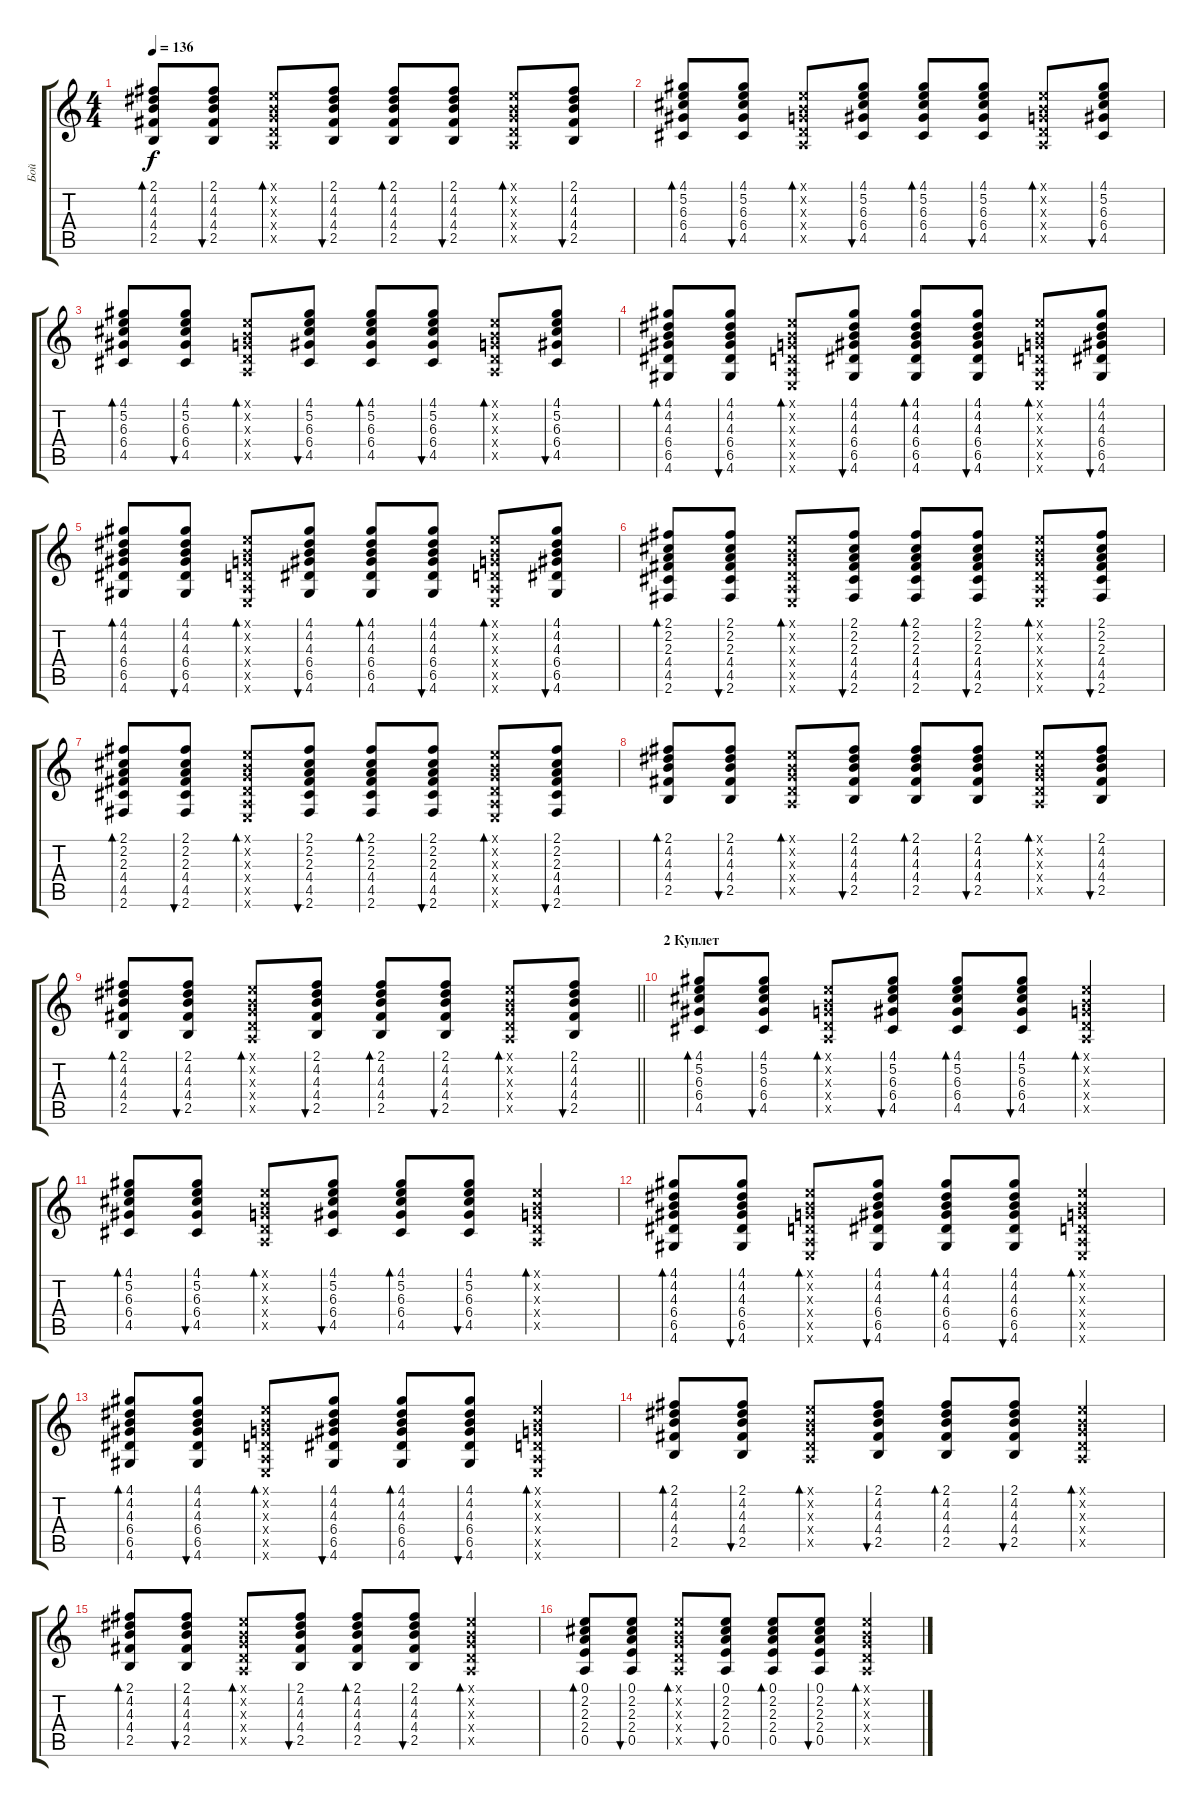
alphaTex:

\track ("Бой" "Бой") {instrument electricguitarclean}
\staff {score tabs}
\tuning (E4 B3 G3 D3 A2 E2) {hide}
\ts (4 4)
\tempo 136
\clef g2
\ks c
(2.1 4.2 4.3 4.4 2.5).8{bd 60 dy f} (2.1 4.2 4.3 4.4 2.5).8{bu 60} (0.1{x} 0.2{x} 0.3{x} 0.4{x} 0.5{x}).8{bd 60} (2.1 4.2 4.3 4.4 2.5).8{bu 60} (2.1 4.2 4.3 4.4 2.5).8{bd 60} (2.1 4.2 4.3 4.4 2.5).8{bu 60} (0.1{x} 0.2{x} 0.3{x} 0.4{x} 0.5{x}).8{bd 60} (2.1 4.2 4.3 4.4 2.5).8{bu 60} |
(4.1 5.2 6.3 6.4 4.5).8{bd 60} (4.1 5.2 6.3 6.4 4.5).8{bu 60} (0.1{x} 0.2{x} 0.3{x} 0.4{x} 0.5{x}).8{bd 60} (4.1 5.2 6.3 6.4 4.5).8{bu 60} (4.1 5.2 6.3 6.4 4.5).8{bd 60} (4.1 5.2 6.3 6.4 4.5).8{bu 60} (0.1{x} 0.2{x} 0.3{x} 0.4{x} 0.5{x}).8{bd 60} (4.1 5.2 6.3 6.4 4.5).8{bu 60} |
(4.1 5.2 6.3 6.4 4.5).8{bd 60} (4.1 5.2 6.3 6.4 4.5).8{bu 60} (0.1{x} 0.2{x} 0.3{x} 0.4{x} 0.5{x}).8{bd 60} (4.1 5.2 6.3 6.4 4.5).8{bu 60} (4.1 5.2 6.3 6.4 4.5).8{bd 60} (4.1 5.2 6.3 6.4 4.5).8{bu 60} (0.1{x} 0.2{x} 0.3{x} 0.4{x} 0.5{x}).8{bd 60} (4.1 5.2 6.3 6.4 4.5).8{bu 60} |
(4.1 4.2 4.3 6.4 6.5 4.6).8{bd 60} (4.1 4.2 4.3 6.4 6.5 4.6).8{bu 60} (0.1{x} 0.2{x} 0.3{x} 0.4{x} 0.5{x} 0.6{x}).8{bd 60} (4.1 4.2 4.3 6.4 6.5 4.6).8{bu 60} (4.1 4.2 4.3 6.4 6.5 4.6).8{bd 60} (4.1 4.2 4.3 6.4 6.5 4.6).8{bu 60} (0.1{x} 0.2{x} 0.3{x} 0.4{x} 0.5{x} 0.6{x}).8{bd 60} (4.1 4.2 4.3 6.4 6.5 4.6).8{bu 60} |
(4.1 4.2 4.3 6.4 6.5 4.6).8{bd 60} (4.1 4.2 4.3 6.4 6.5 4.6).8{bu 60} (0.1{x} 0.2{x} 0.3{x} 0.4{x} 0.5{x} 0.6{x}).8{bd 60} (4.1 4.2 4.3 6.4 6.5 4.6).8{bu 60} (4.1 4.2 4.3 6.4 6.5 4.6).8{bd 60} (4.1 4.2 4.3 6.4 6.5 4.6).8{bu 60} (0.1{x} 0.2{x} 0.3{x} 0.4{x} 0.5{x} 0.6{x}).8{bd 60} (4.1 4.2 4.3 6.4 6.5 4.6).8{bu 60} |
(2.1 2.2 2.3 4.4 4.5 2.6).8{bd 60} (2.1 2.2 2.3 4.4 4.5 2.6).8{bu 60} (0.1{x} 0.2{x} 0.3{x} 0.4{x} 0.5{x} 0.6{x}).8{bd 60} (2.1 2.2 2.3 4.4 4.5 2.6).8{bu 60} (2.1 2.2 2.3 4.4 4.5 2.6).8{bd 60} (2.1 2.2 2.3 4.4 4.5 2.6).8{bu 60} (0.1{x} 0.2{x} 0.3{x} 0.4{x} 0.5{x} 0.6{x}).8{bd 60} (2.1 2.2 2.3 4.4 4.5 2.6).8{bu 60} |
(2.1 2.2 2.3 4.4 4.5 2.6).8{bd 60} (2.1 2.2 2.3 4.4 4.5 2.6).8{bu 60} (0.1{x} 0.2{x} 0.3{x} 0.4{x} 0.5{x} 0.6{x}).8{bd 60} (2.1 2.2 2.3 4.4 4.5 2.6).8{bu 60} (2.1 2.2 2.3 4.4 4.5 2.6).8{bd 60} (2.1 2.2 2.3 4.4 4.5 2.6).8{bu 60} (0.1{x} 0.2{x} 0.3{x} 0.4{x} 0.5{x} 0.6{x}).8{bd 60} (2.1 2.2 2.3 4.4 4.5 2.6).8{bu 60} |
(2.1 4.2 4.3 4.4 2.5).8{bd 60} (2.1 4.2 4.3 4.4 2.5).8{bu 60} (0.1{x} 0.2{x} 0.3{x} 0.4{x} 0.5{x}).8{bd 60} (2.1 4.2 4.3 4.4 2.5).8{bu 60} (2.1 4.2 4.3 4.4 2.5).8{bd 60} (2.1 4.2 4.3 4.4 2.5).8{bu 60} (0.1{x} 0.2{x} 0.3{x} 0.4{x} 0.5{x}).8{bd 60} (2.1 4.2 4.3 4.4 2.5).8{bu 60} |
\barLineRight lightlight
(2.1 4.2 4.3 4.4 2.5).8{bd 60} (2.1 4.2 4.3 4.4 2.5).8{bu 60} (0.1{x} 0.2{x} 0.3{x} 0.4{x} 0.5{x}).8{bd 60} (2.1 4.2 4.3 4.4 2.5).8{bu 60} (2.1 4.2 4.3 4.4 2.5).8{bd 60} (2.1 4.2 4.3 4.4 2.5).8{bu 60} (0.1{x} 0.2{x} 0.3{x} 0.4{x} 0.5{x}).8{bd 60} (2.1 4.2 4.3 4.4 2.5).8{bu 60} |
\section ("" "2 Куплет")
(4.1 5.2 6.3 6.4 4.5).8{bd 60} (4.1 5.2 6.3 6.4 4.5).8{bu 60} (0.1{x} 0.2{x} 0.3{x} 0.4{x} 0.5{x}).8{bd 60} (4.1 5.2 6.3 6.4 4.5).8{bu 60} (4.1 5.2 6.3 6.4 4.5).8{bd 60} (4.1 5.2 6.3 6.4 4.5).8{bu 60} (0.1{x} 0.2{x} 0.3{x} 0.4{x} 0.5{x}).4{bd 60} |
(4.1 5.2 6.3 6.4 4.5).8{bd 60} (4.1 5.2 6.3 6.4 4.5).8{bu 60} (0.1{x} 0.2{x} 0.3{x} 0.4{x} 0.5{x}).8{bd 60} (4.1 5.2 6.3 6.4 4.5).8{bu 60} (4.1 5.2 6.3 6.4 4.5).8{bd 60} (4.1 5.2 6.3 6.4 4.5).8{bu 60} (0.1{x} 0.2{x} 0.3{x} 0.4{x} 0.5{x}).4{bd 60} |
(4.1 4.2 4.3 6.4 6.5 4.6).8{bd 60} (4.1 4.2 4.3 6.4 6.5 4.6).8{bu 60} (0.1{x} 0.2{x} 0.3{x} 0.4{x} 0.5{x} 0.6{x}).8{bd 60} (4.1 4.2 4.3 6.4 6.5 4.6).8{bu 60} (4.1 4.2 4.3 6.4 6.5 4.6).8{bd 60} (4.1 4.2 4.3 6.4 6.5 4.6).8{bu 60} (0.1{x} 0.2{x} 0.3{x} 0.4{x} 0.5{x} 0.6{x}).4{bd 60} |
(4.1 4.2 4.3 6.4 6.5 4.6).8{bd 60} (4.1 4.2 4.3 6.4 6.5 4.6).8{bu 60} (0.1{x} 0.2{x} 0.3{x} 0.4{x} 0.5{x} 0.6{x}).8{bd 60} (4.1 4.2 4.3 6.4 6.5 4.6).8{bu 60} (4.1 4.2 4.3 6.4 6.5 4.6).8{bd 60} (4.1 4.2 4.3 6.4 6.5 4.6).8{bu 60} (0.1{x} 0.2{x} 0.3{x} 0.4{x} 0.5{x} 0.6{x}).4{bd 60} |
(2.1 4.2 4.3 4.4 2.5).8{bd 60} (2.1 4.2 4.3 4.4 2.5).8{bu 60} (0.1{x} 0.2{x} 0.3{x} 0.4{x} 0.5{x}).8{bd 60} (2.1 4.2 4.3 4.4 2.5).8{bu 60} (2.1 4.2 4.3 4.4 2.5).8{bd 60} (2.1 4.2 4.3 4.4 2.5).8{bu 60} (0.1{x} 0.2{x} 0.3{x} 0.4{x} 0.5{x}).4{bd 60} |
(2.1 4.2 4.3 4.4 2.5).8{bd 60} (2.1 4.2 4.3 4.4 2.5).8{bu 60} (0.1{x} 0.2{x} 0.3{x} 0.4{x} 0.5{x}).8{bd 60} (2.1 4.2 4.3 4.4 2.5).8{bu 60} (2.1 4.2 4.3 4.4 2.5).8{bd 60} (2.1 4.2 4.3 4.4 2.5).8{bu 60} (0.1{x} 0.2{x} 0.3{x} 0.4{x} 0.5{x}).4{bd 60} |
(0.1 2.2 2.3 2.4 0.5).8{bd 60} (0.1 2.2 2.3 2.4 0.5).8{bu 60} (0.1{x} 0.2{x} 0.3{x} 0.4{x} 0.5{x}).8{bd 60} (0.1 2.2 2.3 2.4 0.5).8{bu 60} (0.1 2.2 2.3 2.4 0.5).8{bd 60} (0.1 2.2 2.3 2.4 0.5).8{bu 60} (0.1{x} 0.2{x} 0.3{x} 0.4{x} 0.5{x}).4{bd 60}
